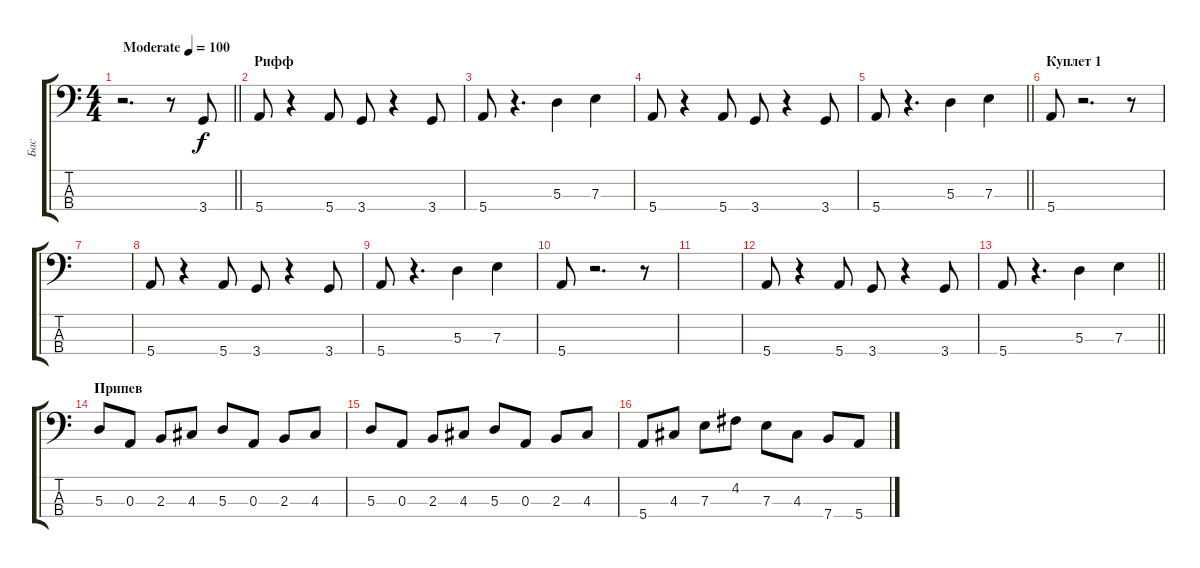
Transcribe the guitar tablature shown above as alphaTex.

\track ("Бас" "Бас") {instrument electricbassfinger}
\staff {score tabs}
\tuning (G2 D2 A1 E1) {hide}
\ts (4 4)
\tempo (100 "Moderate")
\clef f4
\barLineRight lightlight
\ks c
r.2{d dy f instrument electricbassfinger} r.8 3.4.8 |
\section ("" "Рифф")
5.4.8 r.4 5.4.8 3.4.8 r.4 3.4.8 |
5.4.8 r.4{d} 5.3.4 7.3.4 |
5.4.8 r.4 5.4.8 3.4.8 r.4 3.4.8 |
\barLineRight lightlight
5.4.8 r.4{d} 5.3.4 7.3.4 |
\section ("" "Куплет 1")
5.4.8 r.2{d} r.8 |
|
5.4.8 r.4 5.4.8 3.4.8 r.4 3.4.8 |
5.4.8 r.4{d} 5.3.4 7.3.4 |
5.4.8 r.2{d} r.8 |
|
5.4.8 r.4 5.4.8 3.4.8 r.4 3.4.8 |
\barLineRight lightlight
5.4.8 r.4{d} 5.3.4 7.3.4 |
\section ("" "Припев")
5.3.8 0.3.8 2.3.8 4.3.8 5.3.8 0.3.8 2.3.8 4.3.8 |
5.3.8 0.3.8 2.3.8 4.3.8 5.3.8 0.3.8 2.3.8 4.3.8 |
5.4.8 4.3.8 7.3.8 4.2.8 7.3.8 4.3.8 7.4.8 5.4.8
